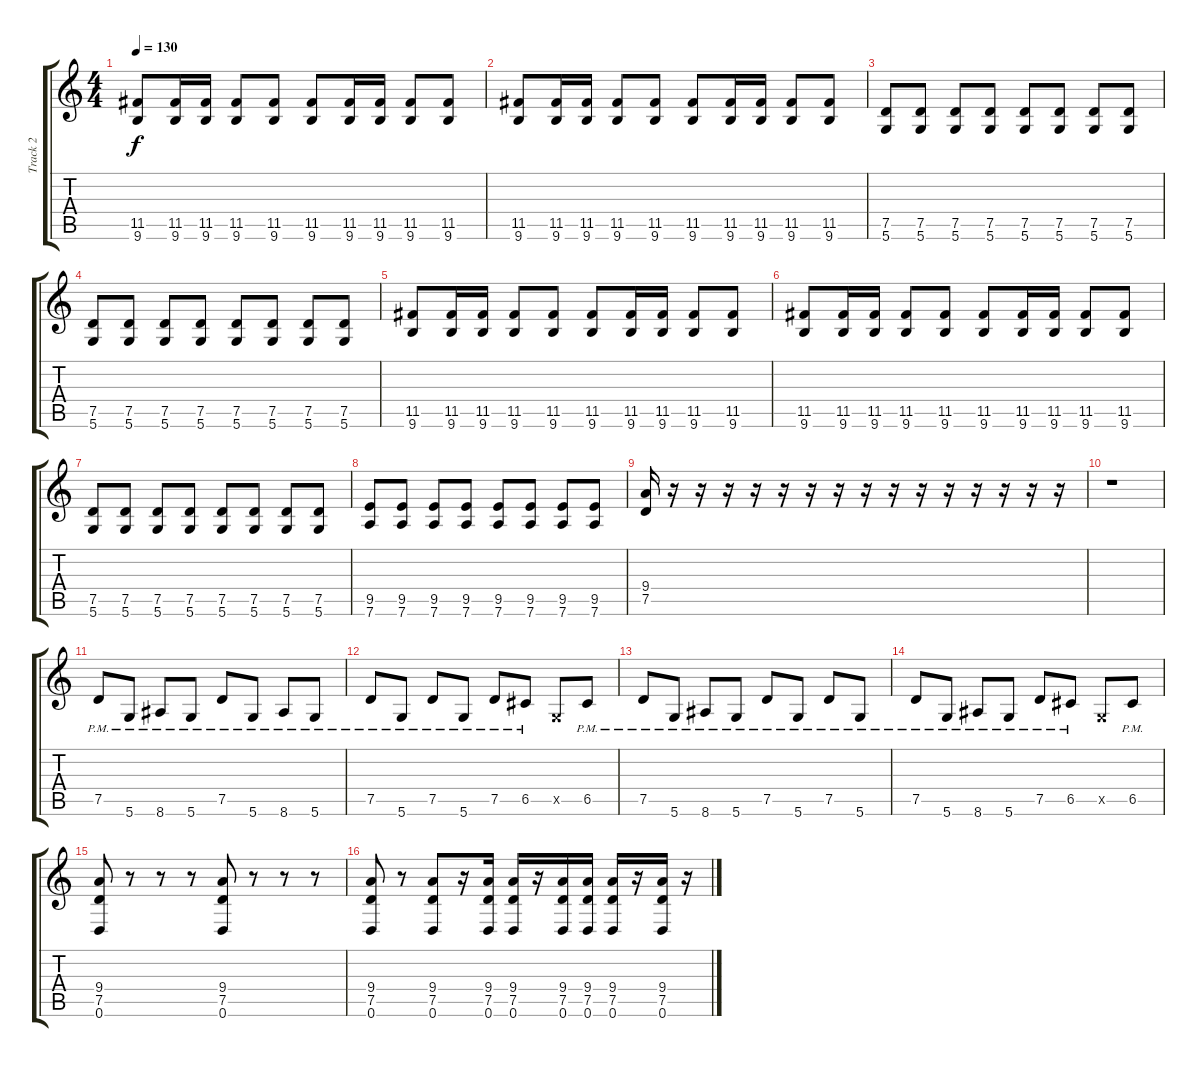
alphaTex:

\track ("Track 2" "Track 2") {instrument distortionguitar}
\staff {score tabs}
\tuning (D4 A3 F3 C3 G2 D2) {hide}
\ts (4 4)
\tempo 130
\clef g2
\ks c
(11.5 9.6).8{dy f} (11.5 9.6).16 (11.5 9.6).16 (11.5 9.6).8 (11.5 9.6).8 (11.5 9.6).8 (11.5 9.6).16 (11.5 9.6).16 (11.5 9.6).8 (11.5 9.6).8 |
(11.5 9.6).8 (11.5 9.6).16 (11.5 9.6).16 (11.5 9.6).8 (11.5 9.6).8 (11.5 9.6).8 (11.5 9.6).16 (11.5 9.6).16 (11.5 9.6).8 (11.5 9.6).8 |
(7.5 5.6).8 (7.5 5.6).8 (7.5 5.6).8 (7.5 5.6).8 (7.5 5.6).8 (7.5 5.6).8 (7.5 5.6).8 (7.5 5.6).8 |
(7.5 5.6).8 (7.5 5.6).8 (7.5 5.6).8 (7.5 5.6).8 (7.5 5.6).8 (7.5 5.6).8 (7.5 5.6).8 (7.5 5.6).8 |
(11.5 9.6).8 (11.5 9.6).16 (11.5 9.6).16 (11.5 9.6).8 (11.5 9.6).8 (11.5 9.6).8 (11.5 9.6).16 (11.5 9.6).16 (11.5 9.6).8 (11.5 9.6).8 |
(11.5 9.6).8 (11.5 9.6).16 (11.5 9.6).16 (11.5 9.6).8 (11.5 9.6).8 (11.5 9.6).8 (11.5 9.6).16 (11.5 9.6).16 (11.5 9.6).8 (11.5 9.6).8 |
(7.5 5.6).8 (7.5 5.6).8 (7.5 5.6).8 (7.5 5.6).8 (7.5 5.6).8 (7.5 5.6).8 (7.5 5.6).8 (7.5 5.6).8 |
(9.5 7.6).8 (9.5 7.6).8 (9.5 7.6).8 (9.5 7.6).8 (9.5 7.6).8 (9.5 7.6).8 (9.5 7.6).8 (9.5 7.6).8 |
(9.4 7.5).16 r.16 r.16 r.16 r.16 r.16 r.16 r.16 r.16 r.16 r.16 r.16 r.16 r.16 r.16 r.16 |
r.1 |
7.5{pm}.8 5.6{pm}.8 8.6{pm}.8 5.6{pm}.8 7.5{pm}.8 5.6{pm}.8 8.6{pm}.8 5.6{pm}.8 |
7.5{pm}.8 5.6{pm}.8 7.5{pm}.8 5.6{pm}.8 7.5{pm}.8 6.5{pm}.8 0.5{x}.8 6.5{pm}.8 |
7.5{pm}.8 5.6{pm}.8 8.6{pm}.8 5.6{pm}.8 7.5{pm}.8 5.6{pm}.8 7.5{pm}.8 5.6{pm}.8 |
7.5{pm}.8 5.6{pm}.8 8.6{pm}.8 5.6{pm}.8 7.5{pm}.8 6.5{pm}.8 0.5{x}.8 6.5{pm}.8 |
(9.4 7.5 0.6).8 r.8 r.8 r.8 (9.4 7.5 0.6).8 r.8 r.8 r.8 |
(9.4 7.5 0.6).8 r.8 (9.4 7.5 0.6).8 r.16 (9.4 7.5 0.6).16 (9.4 7.5 0.6).16 r.16 (9.4 7.5 0.6).16 (9.4 7.5 0.6).16 (9.4 7.5 0.6).16 r.16 (9.4 7.5 0.6).16 r.16
